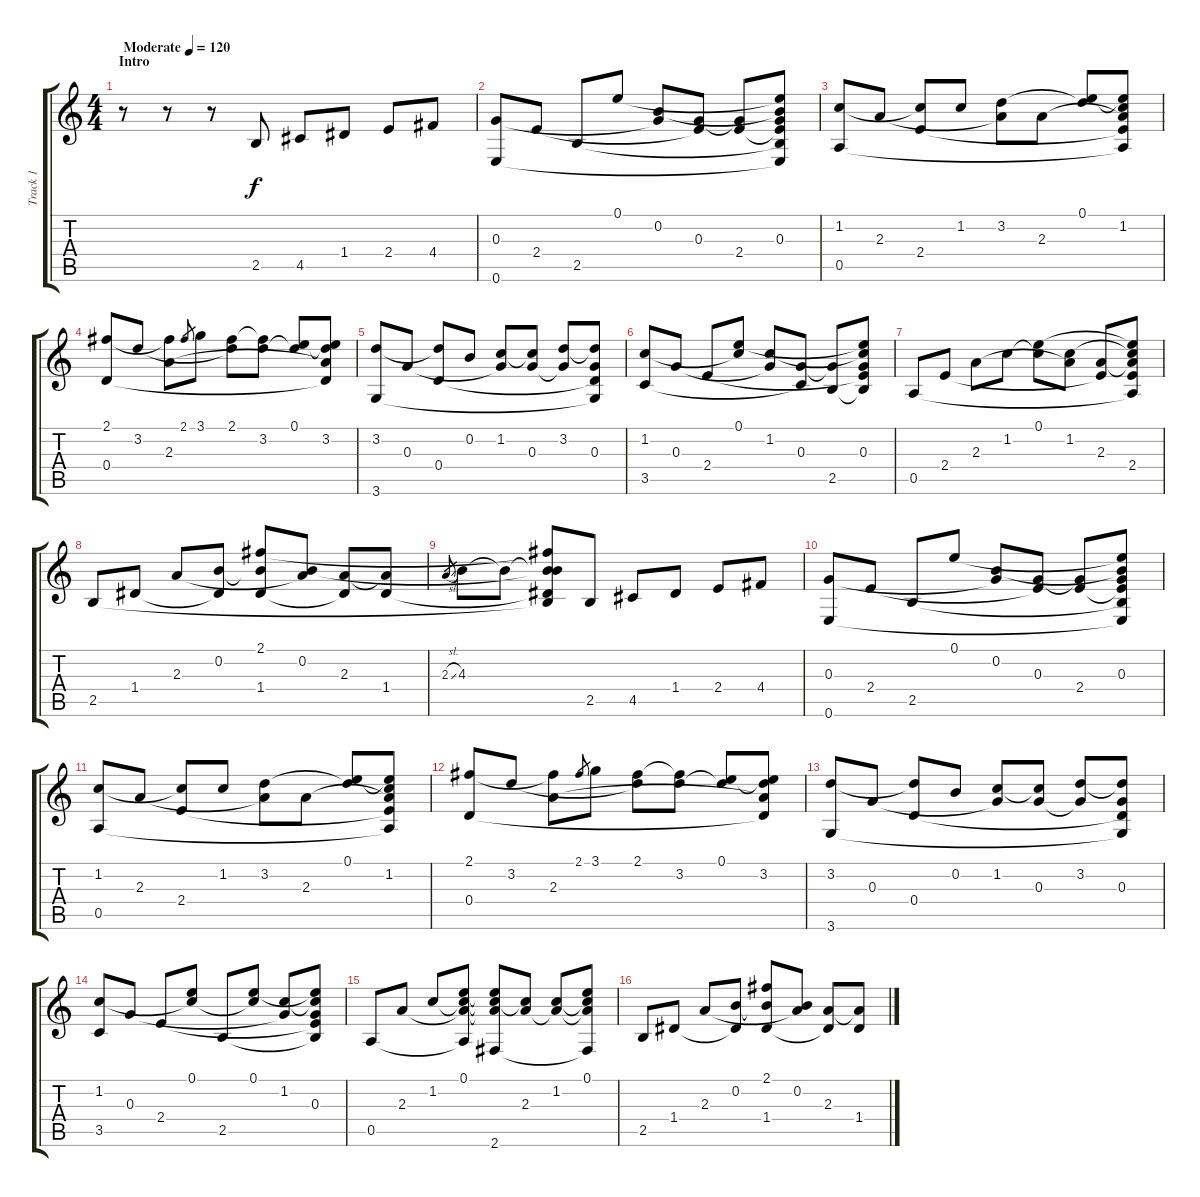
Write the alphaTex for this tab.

\track ("Track 1" "Track 1") {instrument acousticguitarsteel}
\staff {score tabs}
\tuning (E4 B3 G3 D3 A2 E2) {hide}
\ts (4 4)
\section ("" "Intro")
\tempo (120 "Moderate")
\clef g2
\ks c
r.8{dy f instrument acousticguitarsteel} r.8 r.8 2.5.8 4.5.8 1.4.8 2.4.8 4.4.8 |
(0.3 0.6).8 2.4.8 2.5.8 0.1.8 (0.2 0.3{t}).8 (0.3 2.4{t}).8 (0.3{t} 2.4).8 (0.1{t} 0.2{t} 0.3 2.4{t} 2.5{t} 0.6{t}).8 |
(1.2 0.5).8 2.3.8 (1.2{t} 2.4).8 1.2.8 (3.2 2.3{t}).8 2.3.8 (0.1 3.2{t}).8 (0.1{t} 1.2 2.3{t} 2.4{t} 0.5{t}).8 |
(2.1 0.4).8 3.2.8 (2.1{t} 2.3).8 2.1.8{gr} 3.1.8 (2.1 3.2{t}).8 (2.1{t} 3.2).8 (0.1 3.2{t}).8 (0.1{t} 3.2 2.3{t} 0.4{t}).8 |
(3.2 3.6).8 0.3.8 (3.2{t} 0.4).8 0.2.8 (1.2 0.3{t}).8 (1.2{t} 0.3).8 (3.2 0.3{t}).8 (3.2{t} 0.3 0.4{t} 3.6{t}).8 |
(1.2 3.5).8 0.3.8 2.4.8 (0.1 1.2{t}).8 (1.2 0.3{t}).8 (0.3 3.5{t}).8 (0.3{t} 2.5).8 (0.1{t} 1.2{t} 0.3 2.4{t} 2.5{t}).8 |
0.5.8 2.4.8 2.3.8 1.2.8 (0.1 1.2{t}).8 (1.2 2.3{t}).8 (2.3 2.4{t}).8 (0.1{t} 1.2{t} 2.3{t} 2.4 0.5{t}).8 |
2.5.8 1.4.8 2.3.8 (0.2 1.4{t}).8 (2.1 0.2{t} 1.4).8 (0.2 2.3{t}).8 (2.3 1.4{t}).8 (2.3{t} 1.4).8 |
2.3{sl}.8{gr} 4.3.8 4.3{t}.8 (2.1{t} 0.2{t} 4.3{t} 1.4{t} 2.5{t}).8 2.5.8 4.5.8 1.4.8 2.4.8 4.4.8 |
(0.3 0.6).8 2.4.8 2.5.8 0.1.8 (0.2 0.3{t}).8 (0.3 2.4{t}).8 (0.3{t} 2.4).8 (0.1{t} 0.2{t} 0.3 2.4{t} 2.5{t} 0.6{t}).8 |
(1.2 0.5).8 2.3.8 (1.2{t} 2.4).8 1.2.8 (3.2 2.3{t}).8 2.3.8 (0.1 3.2{t}).8 (0.1{t} 1.2 2.3{t} 2.4{t} 0.5{t}).8 |
(2.1 0.4).8 3.2.8 (2.1{t} 2.3).8 2.1.8{gr} 3.1.8 (2.1 3.2{t}).8 (2.1{t} 3.2).8 (0.1 3.2{t}).8 (0.1{t} 3.2 2.3{t} 0.4{t}).8 |
(3.2 3.6).8 0.3.8 (3.2{t} 0.4).8 0.2.8 (1.2 0.3{t}).8 (1.2{t} 0.3).8 (3.2 0.3{t}).8 (3.2{t} 0.3 0.4{t} 3.6{t}).8 |
(1.2 3.5).8 0.3.8 2.4.8 (0.1 1.2{t}).8 2.5.8 (0.1 1.2{t}).8 (1.2 0.3{t}).8 (0.1{t} 1.2{t} 0.3 2.4{t} 2.5{t}).8 |
0.5.8 2.3.8 1.2.8 (0.1 1.2{t} 2.3{t} 0.5{t}).8 (0.1{t} 1.2{t} 2.3{t} 2.6).8 (1.2{t} 2.3).8 (1.2 2.3{t}).8 (0.1 1.2{t} 2.3{t} 2.6{t}).8 |
2.5.8 1.4.8 2.3.8 (0.2 1.4{t}).8 (2.1 0.2{t} 1.4).8 (0.2 2.3{t}).8 (2.3 1.4{t}).8 (2.3{t} 1.4).8
